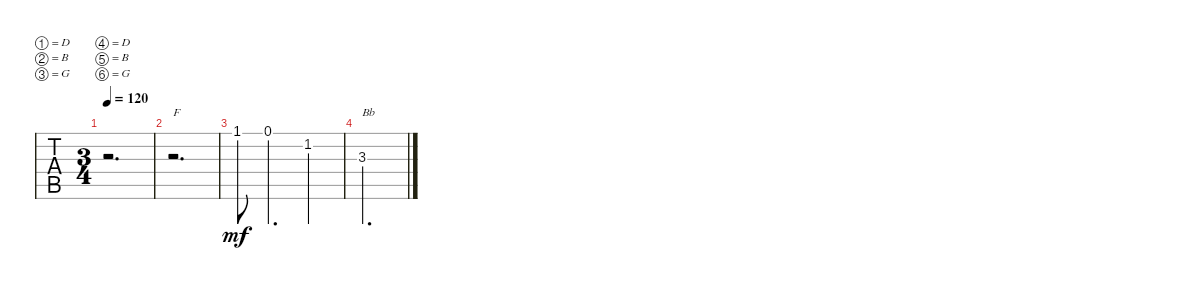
\defaultSystemsLayout 4
\bracketExtendMode groupsimilarinstruments
\singleTrackTrackNamePolicy hidden
\multiTrackTrackNamePolicy hidden
\otherSystemsTrackNameOrientation horizontal
\track ("Solo" "Solo") {instrument acousticguitarsteel}
\staff {tabs}
\tuning (D4 B3 G3 D3 B2 G2)
\ts (3 4)
\tempo 120
\clef g2
\ks bb
r.2{d dy mf} |
r.2{d txt "F"} |
1.1.8 0.1.4{d} 1.2.4 |
3.3.2{d txt "Bb"}
